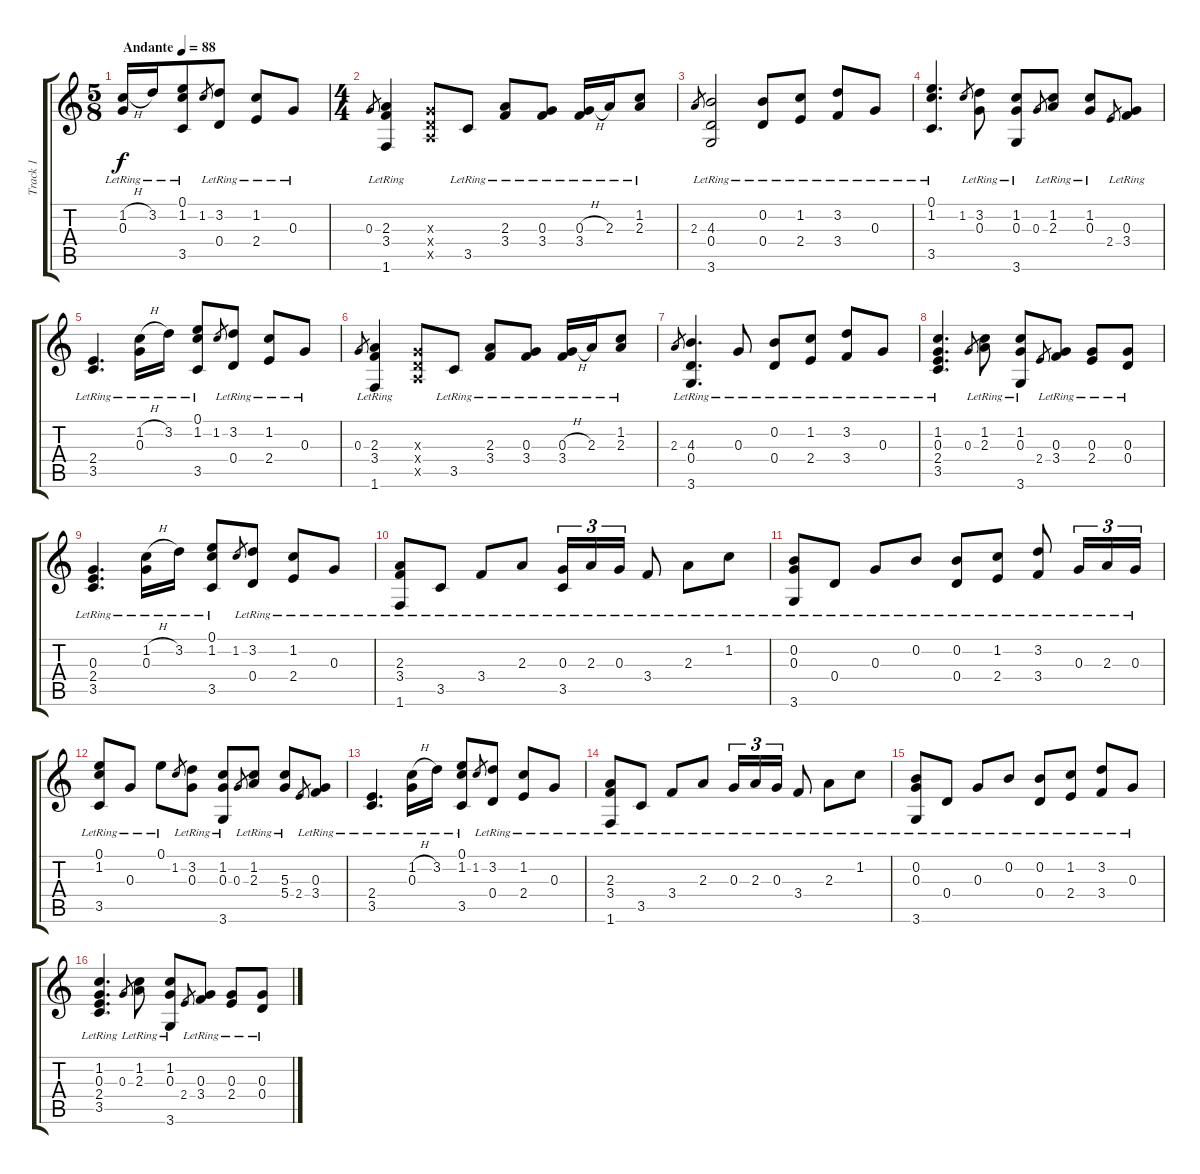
\track ("Track 1" "Track 1") {instrument acousticguitarsteel}
\staff {score tabs}
\tuning (E4 B3 G3 D3 A2 E2) {hide}
\ts (5 8)
\tempo (88 "Andante")
\clef g2
\ks c
(1.2{h lr} 0.3{lr}).16{dy f instrument acousticguitarsteel} 3.2{lr}.16 (0.1{lr} 1.2{lr} 3.5{lr}).8 1.2.8{gr} (3.2{lr} 0.4{lr}).8 (1.2{lr} 2.4{lr}).8 0.3{lr}.8 |
\ts (4 4)
0.3.8{gr} (2.3{lr} 3.4{lr} 1.6{lr}).4 (0.3{x} 0.4{x} 0.5{x}).8 3.5{lr}.8 (2.3{lr} 3.4{lr}).8 (0.3{lr} 3.4{lr}).8 (0.3{h lr} 3.4{lr}).16 2.3{lr}.16 (1.2{lr} 2.3{lr}).8 |
2.3.8{gr} (4.3{lr} 0.4{lr} 3.6{lr}).2 (0.2{lr} 0.4{lr}).8 (1.2{lr} 2.4{lr}).8 (3.2{lr} 3.4{lr}).8 0.3{lr}.8 |
(0.1{lr} 1.2{lr} 3.5{lr}).4{d} 1.2.8{gr} (3.2{lr} 0.3{lr}).8 (1.2{lr} 0.3{lr} 3.6{lr}).8 0.3.8{gr} (1.2{lr} 2.3{lr}).8 (1.2{lr} 0.3{lr}).8 2.4.8{gr} (0.3{lr} 3.4{lr}).8 |
(2.4{lr} 3.5{lr}).4{d} (1.2{h lr} 0.3{lr}).16 3.2{lr}.16 (0.1{lr} 1.2{lr} 3.5{lr}).8 1.2.8{gr} (3.2{lr} 0.4{lr}).8 (1.2{lr} 2.4{lr}).8 0.3{lr}.8 |
0.3.8{gr} (2.3{lr} 3.4{lr} 1.6{lr}).4 (0.3{x} 0.4{x} 0.5{x}).8 3.5{lr}.8 (2.3{lr} 3.4{lr}).8 (0.3{lr} 3.4{lr}).8 (0.3{h lr} 3.4{lr}).16 2.3{lr}.16 (1.2{lr} 2.3{lr}).8 |
2.3.8{gr} (4.3{lr} 0.4{lr} 3.6{lr}).4{d} 0.3{lr}.8 (0.2{lr} 0.4{lr}).8 (1.2{lr} 2.4{lr}).8 (3.2{lr} 3.4{lr}).8 0.3{lr}.8 |
(1.2{lr} 0.3{lr} 2.4{lr} 3.5{lr}).4{d} 0.3.8{gr} (1.2{lr} 2.3{lr}).8 (1.2{lr} 0.3{lr} 3.6{lr}).8 2.4.8{gr} (0.3{lr} 3.4{lr}).8 (0.3{lr} 2.4{lr}).8 (0.3{lr} 0.4{lr}).8 |
(0.3{lr} 2.4{lr} 3.5{lr}).4{d} (1.2{h lr} 0.3{lr}).16 3.2{lr}.16 (0.1{lr} 1.2{lr} 3.5{lr}).8 1.2.8{gr} (3.2{lr} 0.4{lr}).8 (1.2{lr} 2.4{lr}).8 0.3{lr}.8 |
(2.3{lr} 3.4{lr} 1.6{lr}).8 3.5{lr}.8 3.4{lr}.8 2.3{lr}.8 (0.3{lr} 3.5{lr}).16{tu (3 2)} 2.3{lr}.16{tu (3 2)} 0.3{lr}.16{tu (3 2)} 3.4{lr}.8 2.3{lr}.8 1.2{lr}.8 |
(0.2{lr} 0.3{lr} 3.6{lr}).8 0.4{lr}.8 0.3{lr}.8 0.2{lr}.8 (0.2{lr} 0.4{lr}).8 (1.2{lr} 2.4{lr}).8 (3.2{lr} 3.4{lr}).8 0.3{lr}.16{tu (3 2)} 2.3{lr}.16{tu (3 2)} 0.3{lr}.16{tu (3 2)} |
(0.1{lr} 1.2{lr} 3.5{lr}).8 0.3{lr}.8 0.1{lr}.8 1.2.8{gr} (3.2{lr} 0.3{lr}).8 (1.2{lr} 0.3{lr} 3.6{lr}).8 0.3.8{gr} (1.2{lr} 2.3{lr}).8 (5.3{lr} 5.4{lr}).8 2.4.8{gr} (0.3{lr} 3.4{lr}).8 |
(2.4{lr} 3.5{lr}).4{d} (1.2{h lr} 0.3{lr}).16 3.2{lr}.16 (0.1{lr} 1.2{lr} 3.5{lr}).8 1.2.8{gr} (3.2{lr} 0.4{lr}).8 (1.2{lr} 2.4{lr}).8 0.3{lr}.8 |
(2.3{lr} 3.4{lr} 1.6{lr}).8 3.5{lr}.8 3.4{lr}.8 2.3{lr}.8 0.3{lr}.16{tu (3 2)} 2.3{lr}.16{tu (3 2)} 0.3{lr}.16{tu (3 2)} 3.4{lr}.8 2.3{lr}.8 1.2{lr}.8 |
(0.2{lr} 0.3{lr} 3.6{lr}).8 0.4{lr}.8 0.3{lr}.8 0.2{lr}.8 (0.2{lr} 0.4{lr}).8 (1.2{lr} 2.4{lr}).8 (3.2{lr} 3.4{lr}).8 0.3{lr}.8 |
(1.2{lr} 0.3{lr} 2.4{lr} 3.5{lr}).4{d} 0.3.8{gr} (1.2{lr} 2.3{lr}).8 (1.2{lr} 0.3{lr} 3.6{lr}).8 2.4.8{gr} (0.3{lr} 3.4{lr}).8 (0.3{lr} 2.4{lr}).8 (0.3{lr} 0.4{lr}).8
